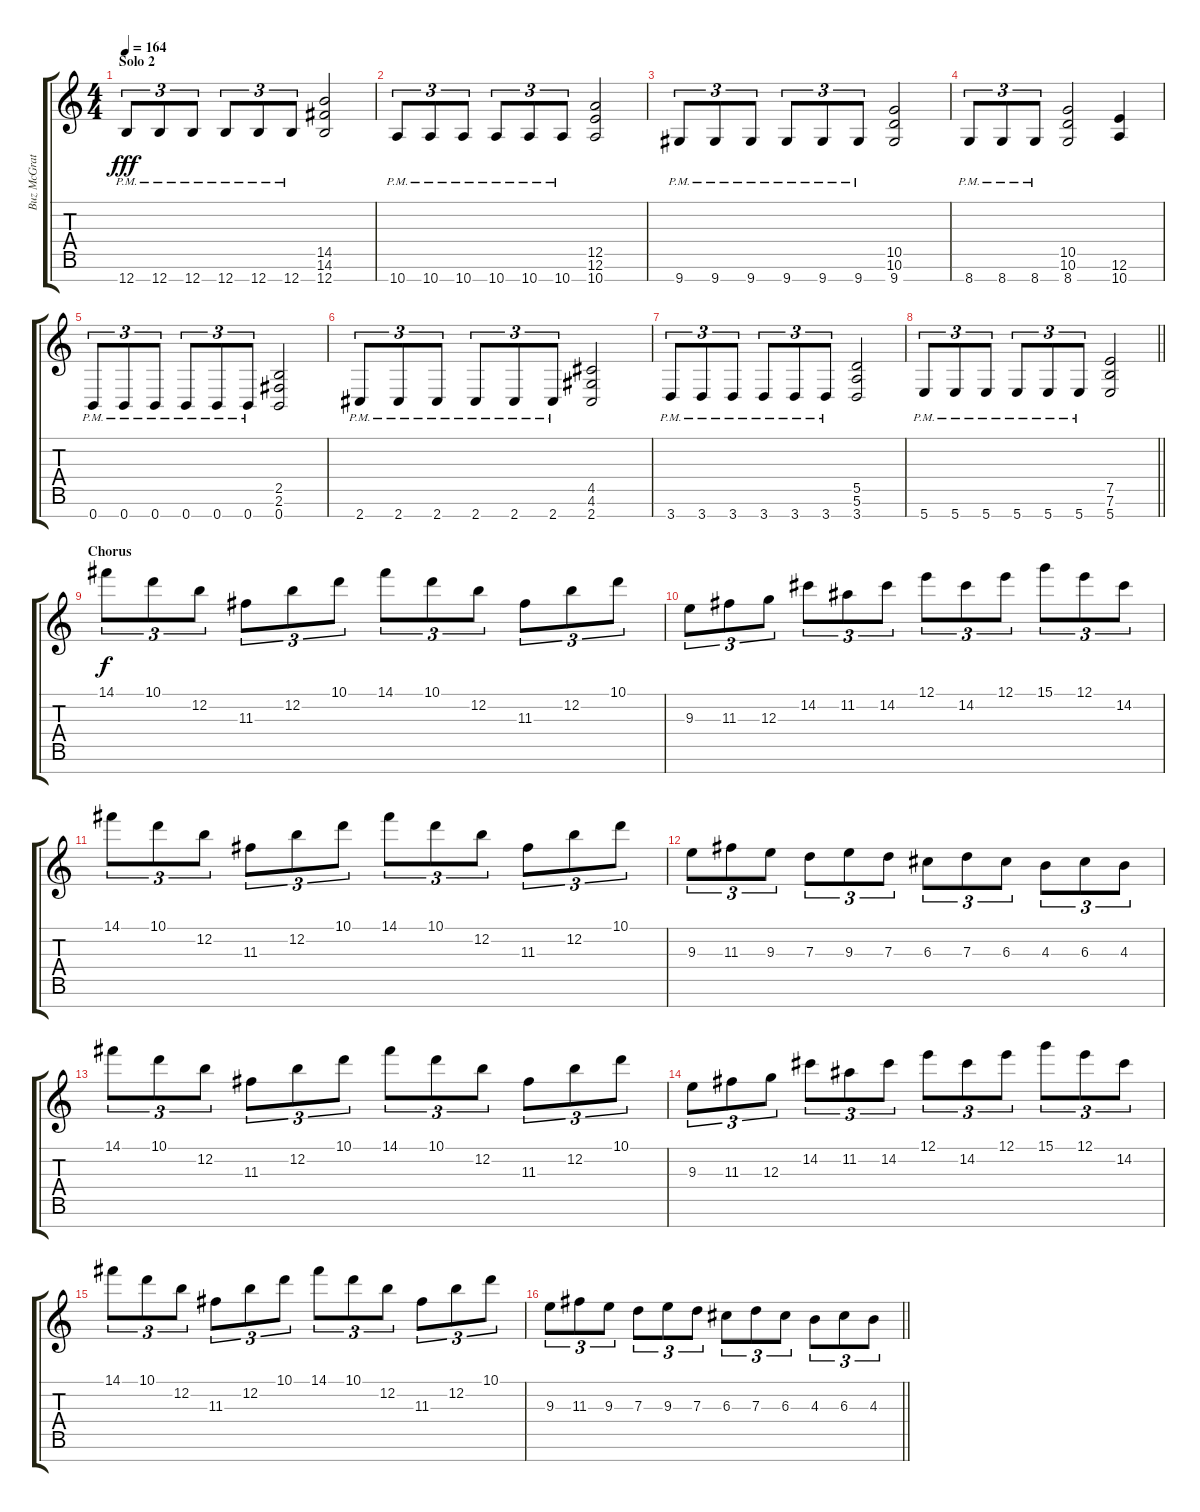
\track ("Buz McGrath" "Buz McGrat") {instrument overdrivenguitar}
\staff {score tabs}
\tuning (E4 B3 G3 D3 A2 E2 B1) {hide}
\ts (4 4)
\section ("" "Solo 2")
\tempo 164
\clef g2
\ks c
12.7{pm}.8{tu (3 2) dy fff} 12.7{pm}.8{tu (3 2)} 12.7{pm}.8{tu (3 2)} 12.7{pm}.8{tu (3 2)} 12.7{pm}.8{tu (3 2)} 12.7{pm}.8{tu (3 2)} (14.5 14.6 12.7).2 |
10.7{pm}.8{tu (3 2)} 10.7{pm}.8{tu (3 2)} 10.7{pm}.8{tu (3 2)} 10.7{pm}.8{tu (3 2)} 10.7{pm}.8{tu (3 2)} 10.7{pm}.8{tu (3 2)} (12.5 12.6 10.7).2 |
9.7{pm}.8{tu (3 2)} 9.7{pm}.8{tu (3 2)} 9.7{pm}.8{tu (3 2)} 9.7{pm}.8{tu (3 2)} 9.7{pm}.8{tu (3 2)} 9.7{pm}.8{tu (3 2)} (10.5 10.6 9.7).2 |
8.7{pm}.8{tu (3 2)} 8.7{pm}.8{tu (3 2)} 8.7{pm}.8{tu (3 2)} (10.5 10.6 8.7).2 (12.6 10.7).4 |
0.7{pm}.8{tu (3 2)} 0.7{pm}.8{tu (3 2)} 0.7{pm}.8{tu (3 2)} 0.7{pm}.8{tu (3 2)} 0.7{pm}.8{tu (3 2)} 0.7{pm}.8{tu (3 2)} (2.5 2.6 0.7).2 |
2.7{pm}.8{tu (3 2)} 2.7{pm}.8{tu (3 2)} 2.7{pm}.8{tu (3 2)} 2.7{pm}.8{tu (3 2)} 2.7{pm}.8{tu (3 2)} 2.7{pm}.8{tu (3 2)} (4.5 4.6 2.7).2 |
3.7{pm}.8{tu (3 2)} 3.7{pm}.8{tu (3 2)} 3.7{pm}.8{tu (3 2)} 3.7{pm}.8{tu (3 2)} 3.7{pm}.8{tu (3 2)} 3.7{pm}.8{tu (3 2)} (5.5 5.6 3.7).2 |
\barLineRight lightlight
5.7{pm}.8{tu (3 2)} 5.7{pm}.8{tu (3 2)} 5.7{pm}.8{tu (3 2)} 5.7{pm}.8{tu (3 2)} 5.7{pm}.8{tu (3 2)} 5.7{pm}.8{tu (3 2)} (7.5 7.6 5.7).2 |
\section ("" "Chorus")
14.1.8{tu (3 2) dy f} 10.1.8{tu (3 2)} 12.2.8{tu (3 2)} 11.3.8{tu (3 2)} 12.2.8{tu (3 2)} 10.1.8{tu (3 2)} 14.1.8{tu (3 2)} 10.1.8{tu (3 2)} 12.2.8{tu (3 2)} 11.3.8{tu (3 2)} 12.2.8{tu (3 2)} 10.1.8{tu (3 2)} |
9.3.8{tu (3 2)} 11.3.8{tu (3 2)} 12.3.8{tu (3 2)} 14.2.8{tu (3 2)} 11.2.8{tu (3 2)} 14.2.8{tu (3 2)} 12.1.8{tu (3 2)} 14.2.8{tu (3 2)} 12.1.8{tu (3 2)} 15.1.8{tu (3 2)} 12.1.8{tu (3 2)} 14.2.8{tu (3 2)} |
14.1.8{tu (3 2)} 10.1.8{tu (3 2)} 12.2.8{tu (3 2)} 11.3.8{tu (3 2)} 12.2.8{tu (3 2)} 10.1.8{tu (3 2)} 14.1.8{tu (3 2)} 10.1.8{tu (3 2)} 12.2.8{tu (3 2)} 11.3.8{tu (3 2)} 12.2.8{tu (3 2)} 10.1.8{tu (3 2)} |
9.3.8{tu (3 2)} 11.3.8{tu (3 2)} 9.3.8{tu (3 2)} 7.3.8{tu (3 2)} 9.3.8{tu (3 2)} 7.3.8{tu (3 2)} 6.3.8{tu (3 2)} 7.3.8{tu (3 2)} 6.3.8{tu (3 2)} 4.3.8{tu (3 2)} 6.3.8{tu (3 2)} 4.3.8{tu (3 2)} |
14.1.8{tu (3 2)} 10.1.8{tu (3 2)} 12.2.8{tu (3 2)} 11.3.8{tu (3 2)} 12.2.8{tu (3 2)} 10.1.8{tu (3 2)} 14.1.8{tu (3 2)} 10.1.8{tu (3 2)} 12.2.8{tu (3 2)} 11.3.8{tu (3 2)} 12.2.8{tu (3 2)} 10.1.8{tu (3 2)} |
9.3.8{tu (3 2)} 11.3.8{tu (3 2)} 12.3.8{tu (3 2)} 14.2.8{tu (3 2)} 11.2.8{tu (3 2)} 14.2.8{tu (3 2)} 12.1.8{tu (3 2)} 14.2.8{tu (3 2)} 12.1.8{tu (3 2)} 15.1.8{tu (3 2)} 12.1.8{tu (3 2)} 14.2.8{tu (3 2)} |
14.1.8{tu (3 2)} 10.1.8{tu (3 2)} 12.2.8{tu (3 2)} 11.3.8{tu (3 2)} 12.2.8{tu (3 2)} 10.1.8{tu (3 2)} 14.1.8{tu (3 2)} 10.1.8{tu (3 2)} 12.2.8{tu (3 2)} 11.3.8{tu (3 2)} 12.2.8{tu (3 2)} 10.1.8{tu (3 2)} |
\barLineRight lightlight
9.3.8{tu (3 2)} 11.3.8{tu (3 2)} 9.3.8{tu (3 2)} 7.3.8{tu (3 2)} 9.3.8{tu (3 2)} 7.3.8{tu (3 2)} 6.3.8{tu (3 2)} 7.3.8{tu (3 2)} 6.3.8{tu (3 2)} 4.3.8{tu (3 2)} 6.3.8{tu (3 2)} 4.3.8{tu (3 2)}
